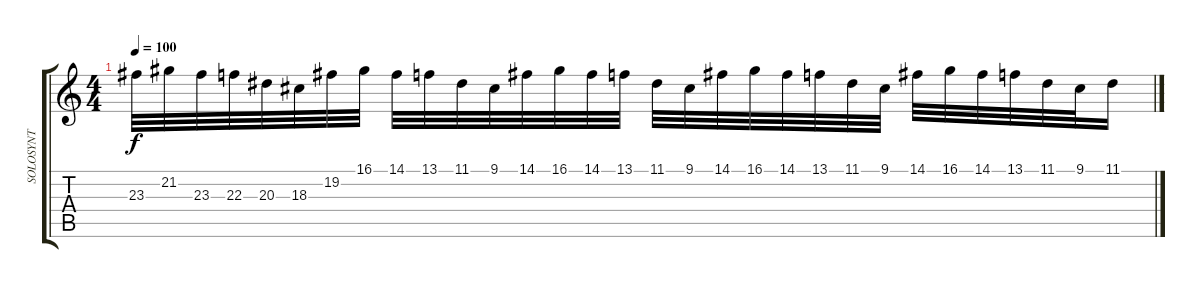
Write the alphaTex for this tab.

\track ("SOLOSYNT" "SOLOSYNT") {instrument lead1square}
\staff {score tabs}
\tuning (E4 B3 G3 D3 A2 E2) {hide}
\ts (4 4)
\tempo 100
\clef g2
\ks c
23.3.32{dy f} 21.2.32 23.3.32 22.3.32 20.3.32 18.3.32 19.2.32 16.1.32 14.1.32 13.1.32 11.1.32 9.1.32 14.1.32 16.1.32 14.1.32 13.1.32 11.1.32 9.1.32 14.1.32 16.1.32 14.1.32 13.1.32 11.1.32 9.1.32 14.1.32 16.1.32 14.1.32 13.1.32 11.1.32 9.1.32 11.1.16
